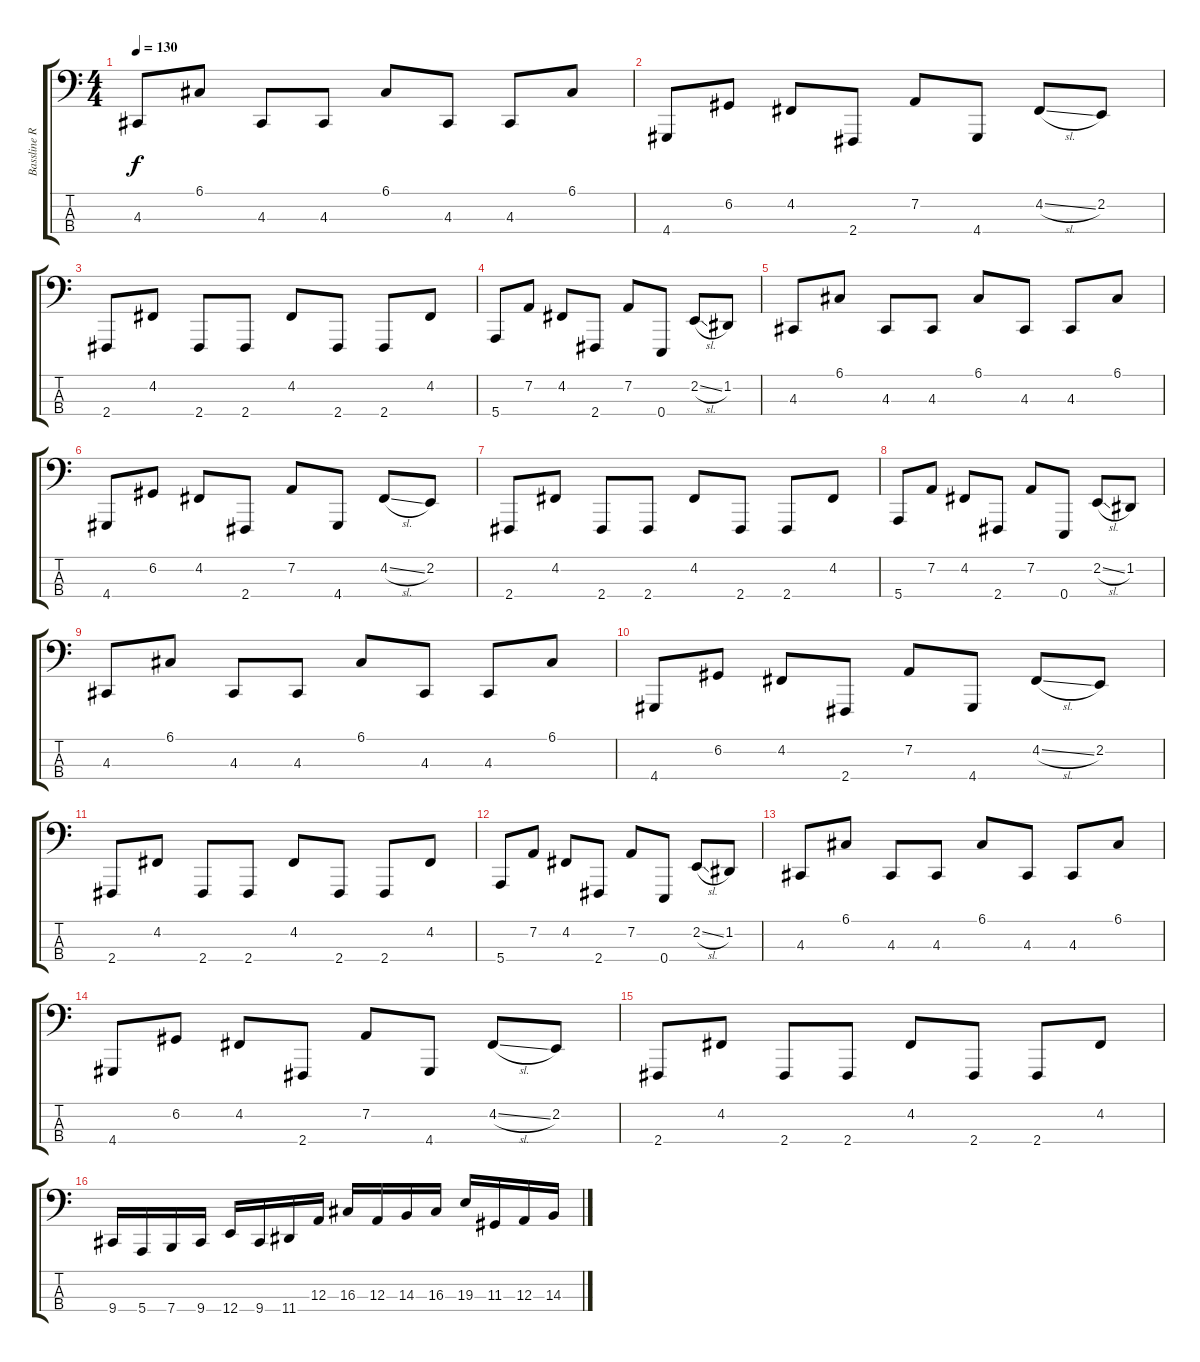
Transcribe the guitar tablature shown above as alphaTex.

\track ("Bassline Right Ch." "Bassline R") {instrument lead2sawtooth}
\staff {score tabs}
\tuning (G2 D2 A1 E1) {hide}
\ts (4 4)
\tempo 130
\clef f4
\ks c
4.3.8{dy f} 6.1.8 4.3.8 4.3.8 6.1.8 4.3.8 4.3.8 6.1.8 |
4.4.8 6.2.8 4.2.8 2.4.8 7.2.8 4.4.8 4.2{sl}.8 2.2.8 |
2.4.8 4.2.8 2.4.8 2.4.8 4.2.8 2.4.8 2.4.8 4.2.8 |
5.4.8 7.2.8 4.2.8 2.4.8 7.2.8 0.4.8 2.2{sl}.8 1.2.8 |
4.3.8 6.1.8 4.3.8 4.3.8 6.1.8 4.3.8 4.3.8 6.1.8 |
4.4.8 6.2.8 4.2.8 2.4.8 7.2.8 4.4.8 4.2{sl}.8 2.2.8 |
2.4.8 4.2.8 2.4.8 2.4.8 4.2.8 2.4.8 2.4.8 4.2.8 |
5.4.8 7.2.8 4.2.8 2.4.8 7.2.8 0.4.8 2.2{sl}.8 1.2.8 |
4.3.8 6.1.8 4.3.8 4.3.8 6.1.8 4.3.8 4.3.8 6.1.8 |
4.4.8 6.2.8 4.2.8 2.4.8 7.2.8 4.4.8 4.2{sl}.8 2.2.8 |
2.4.8 4.2.8 2.4.8 2.4.8 4.2.8 2.4.8 2.4.8 4.2.8 |
5.4.8 7.2.8 4.2.8 2.4.8 7.2.8 0.4.8 2.2{sl}.8 1.2.8 |
4.3.8 6.1.8 4.3.8 4.3.8 6.1.8 4.3.8 4.3.8 6.1.8 |
4.4.8 6.2.8 4.2.8 2.4.8 7.2.8 4.4.8 4.2{sl}.8 2.2.8 |
2.4.8 4.2.8 2.4.8 2.4.8 4.2.8 2.4.8 2.4.8 4.2.8 |
9.4.16 5.4.16 7.4.16 9.4.16 12.4.16 9.4.16 11.4.16 12.3.16 16.3.16 12.3.16 14.3.16 16.3.16 19.3.16 11.3.16 12.3.16 14.3.16
